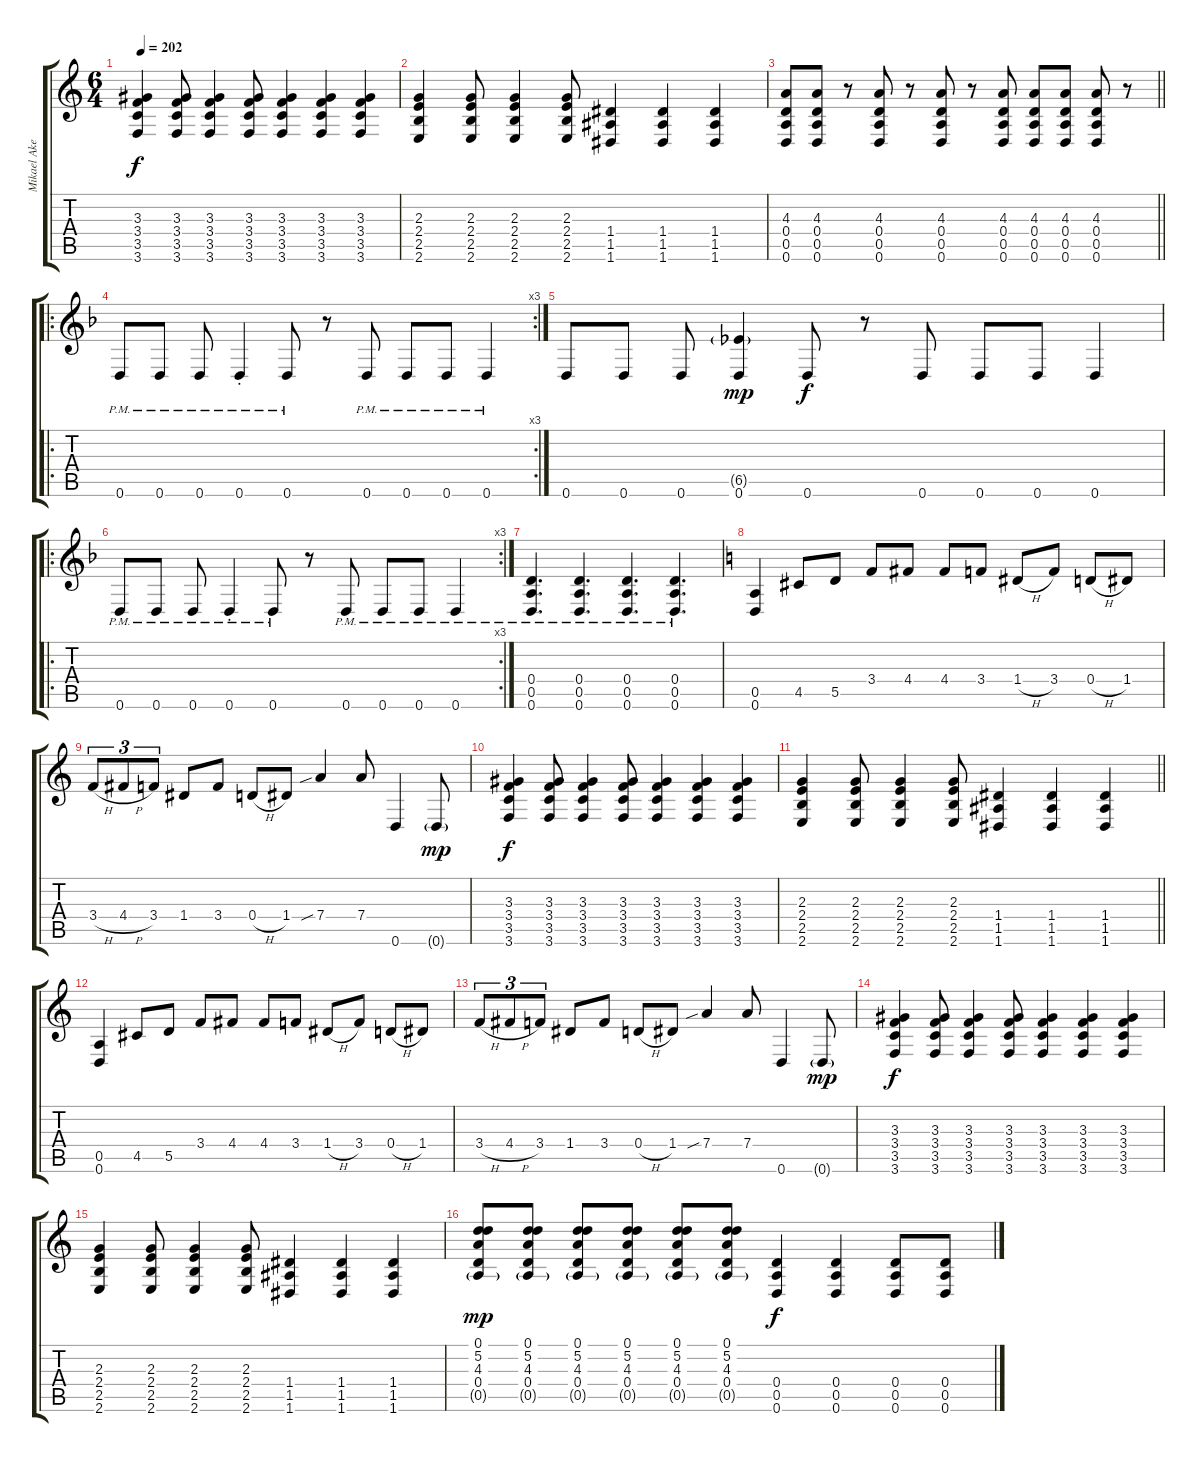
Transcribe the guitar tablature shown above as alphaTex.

\track ("Mikael Akerfeldt" "Mikael Ake") {mute instrument distortionguitar}
\staff {score tabs}
\tuning (D4 A3 F3 D3 A2 D2) {hide}
\ts (6 4)
\tempo 202
\clef g2
\ks c
(3.3 3.4 3.5 3.6).4{dy f} (3.3 3.4 3.5 3.6).8 (3.3 3.4 3.5 3.6).4 (3.3 3.4 3.5 3.6).8 (3.3 3.4 3.5 3.6).4 (3.3 3.4 3.5 3.6).4 (3.3 3.4 3.5 3.6).4 |
(2.3 2.4 2.5 2.6).4 (2.3 2.4 2.5 2.6).8 (2.3 2.4 2.5 2.6).4 (2.3 2.4 2.5 2.6).8 (1.4 1.5 1.6).4 (1.4 1.5 1.6).4 (1.4 1.5 1.6).4 |
\barLineRight lightlight
(4.3 0.4 0.5 0.6).8 (4.3 0.4 0.5 0.6).8 r.8 (4.3 0.4 0.5 0.6).8 r.8 (4.3 0.4 0.5 0.6).8 r.8 (4.3 0.4 0.5 0.6).8 (4.3 0.4 0.5 0.6).8 (4.3 0.4 0.5 0.6).8 (4.3 0.4 0.5 0.6).8 r.8 |
\ro
\rc 3
\ks f
0.6{pm}.8 0.6{pm}.8 0.6{pm}.8 0.6{pm st}.4 0.6{pm}.8 r.8 0.6{pm}.8 0.6{pm}.8 0.6{pm}.8 0.6{pm}.4 |
0.6.8 0.6.8 0.6.8 (6.5{g} 0.6).4{dy mp} 0.6.8{dy f} r.8 0.6.8 0.6.8 0.6.8 0.6.4 |
\ro
\rc 3
0.6{pm}.8 0.6{pm}.8 0.6{pm}.8 0.6{pm st}.4 0.6{pm}.8 r.8 0.6{pm}.8 0.6{pm}.8 0.6{pm}.8 0.6{pm}.4 |
(0.4{pm} 0.5{pm} 0.6{pm}).4{d} (0.4{pm} 0.5{pm} 0.6{pm}).4{d} (0.4{pm} 0.5{pm} 0.6{pm}).4{d} (0.4{pm} 0.5{pm} 0.6{pm}).4{d} |
\ks c
(0.5 0.6).4 4.5.8 5.5.8 3.4.8 4.4.8 4.4.8 3.4.8 1.4{h}.8 3.4.8 0.4{h}.8 1.4.8 |
3.4{h}.8{tu (3 2)} 4.4{h}.8{tu (3 2)} 3.4.8{tu (3 2)} 1.4.8 3.4.8 0.4{h}.8 1.4.8 7.4{sib}.4 7.4.8 0.6.4 0.6{g}.8{dy mp} |
(3.3 3.4 3.5 3.6).4{dy f} (3.3 3.4 3.5 3.6).8 (3.3 3.4 3.5 3.6).4 (3.3 3.4 3.5 3.6).8 (3.3 3.4 3.5 3.6).4 (3.3 3.4 3.5 3.6).4 (3.3 3.4 3.5 3.6).4 |
\barLineRight lightlight
(2.3 2.4 2.5 2.6).4 (2.3 2.4 2.5 2.6).8 (2.3 2.4 2.5 2.6).4 (2.3 2.4 2.5 2.6).8 (1.4 1.5 1.6).4 (1.4 1.5 1.6).4 (1.4 1.5 1.6).4 |
(0.5 0.6).4 4.5.8 5.5.8 3.4.8 4.4.8 4.4.8 3.4.8 1.4{h}.8 3.4.8 0.4{h}.8 1.4.8 |
3.4{h}.8{tu (3 2)} 4.4{h}.8{tu (3 2)} 3.4.8{tu (3 2)} 1.4.8 3.4.8 0.4{h}.8 1.4.8 7.4{sib}.4 7.4.8 0.6.4 0.6{g}.8{dy mp} |
(3.3 3.4 3.5 3.6).4{dy f} (3.3 3.4 3.5 3.6).8 (3.3 3.4 3.5 3.6).4 (3.3 3.4 3.5 3.6).8 (3.3 3.4 3.5 3.6).4 (3.3 3.4 3.5 3.6).4 (3.3 3.4 3.5 3.6).4 |
(2.3 2.4 2.5 2.6).4 (2.3 2.4 2.5 2.6).8 (2.3 2.4 2.5 2.6).4 (2.3 2.4 2.5 2.6).8 (1.4 1.5 1.6).4 (1.4 1.5 1.6).4 (1.4 1.5 1.6).4 |
(0.1 5.2 4.3 0.4 0.5{g}).8{dy mp} (0.1 5.2 4.3 0.4 0.5{g}).8 (0.1 5.2 4.3 0.4 0.5{g}).8 (0.1 5.2 4.3 0.4 0.5{g}).8 (0.1 5.2 4.3 0.4 0.5{g}).8 (0.1 5.2 4.3 0.4 0.5{g}).8 (0.4 0.5 0.6).4{dy f} (0.4 0.5 0.6).4 (0.4 0.5 0.6).8 (0.4 0.5 0.6).8
